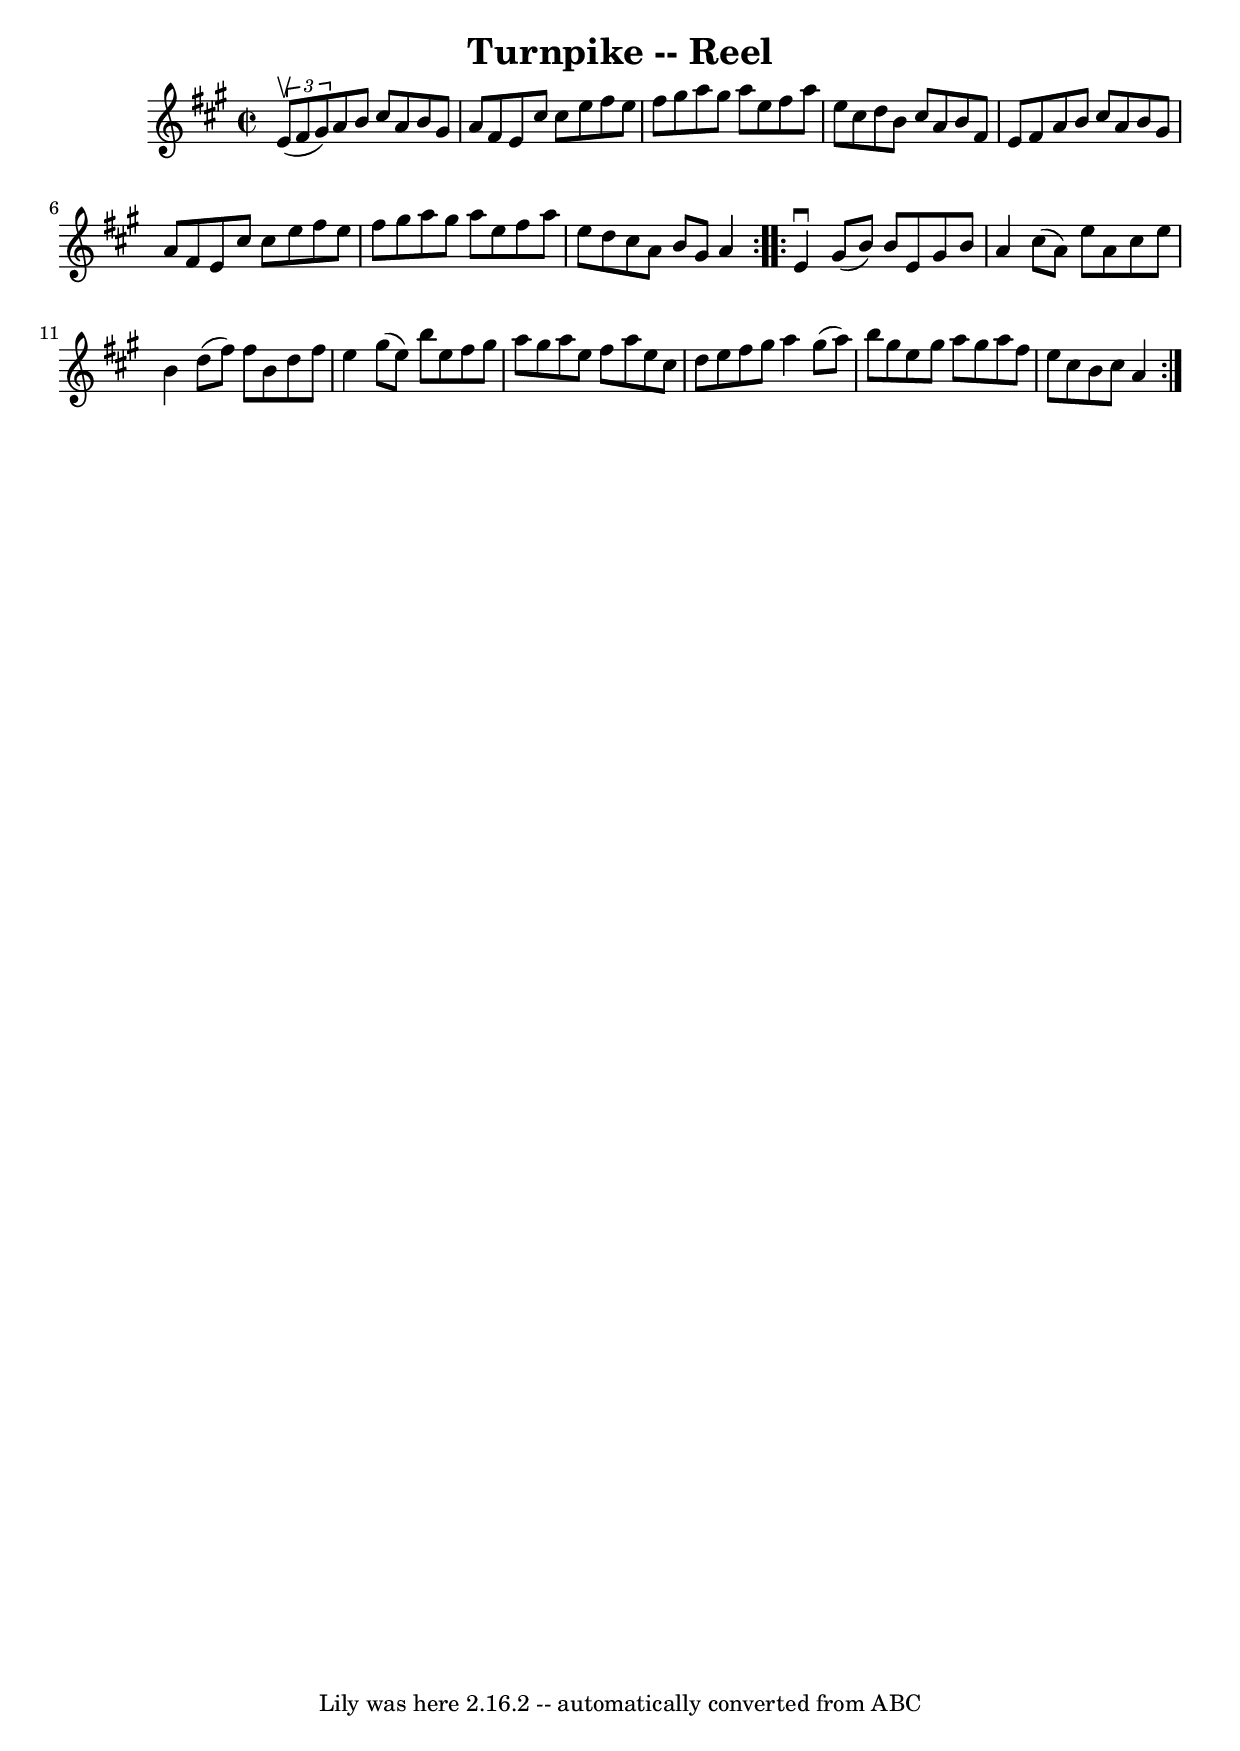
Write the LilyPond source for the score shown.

\version "2.16.2"
\include "Mammoth.ily"
\header {
  %% book = "Ryan's Mammoth Collection"
 crossRefNumber = "1"
 footnotes = "\\\\49"
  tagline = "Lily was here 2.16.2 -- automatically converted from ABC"
  title = "Turnpike -- Reel"

}
voicedefault =  {



  \repeat volta 2 {

    \override Staff.TimeSignature #'style = #'C
    \time 2/2 
    \key a \major
    \times 2/3 { e'8^\upbow(fis'8 gis'8)  	       }   |
 a'8 b'8 cis''8 a'8 b'8 gis'8 a'8 fis'8     |
 e'8 cis''8 cis''8 e''8 fis''8 e''8 fis''8 gis''8     |
 a''8 gis''8 a''8 e''8 fis''8 a''8 e''8 cis''8     |
 d''8 b'8 cis''8 a'8 b'8 fis'8 e'8 fis'8     |
 a'8 b'8 cis''8 a'8 b'8 gis'8 a'8 fis'8     |
 e'8 cis''8 cis''8 e''8 fis''8 e''8 fis''8 gis''8     |
 a''8 gis''8 a''8 e''8 fis''8 a''8 e''8 d''8     |
 cis''8 a'8 b'8 gis'8 a'4    
  }     

  \repeat volta 2 {
 e'4^\downbow gis'8 (b'8) b'8 e'8 gis'8 b'8     |
 a'4 cis''8 (a'8) e''8 a'8 cis''8 e''8     |
 b'4 d''8 (fis''8) fis''8 b'8 d''8 fis''8     |
 e''4 gis''8 (e''8) b''8 e''8 fis''8 gis''8     |
 a''8 gis''8 a''8 e''8 fis''8 a''8 e''8 cis''8  |
 d''8 e''8 fis''8 gis''8 a''4 gis''8 (a''8)    |
 b''8 gis''8 e''8 gis''8 a''8 gis''8 a''8 fis''8  |
 e''8 cis''8 b'8 cis''8 a'4    
  }   

}

\score{
  <<

    \context Staff="default"
    {
      \voicedefault 
      
    }

  >>
  \layout {
    
  }
  \midi {
  }

}
